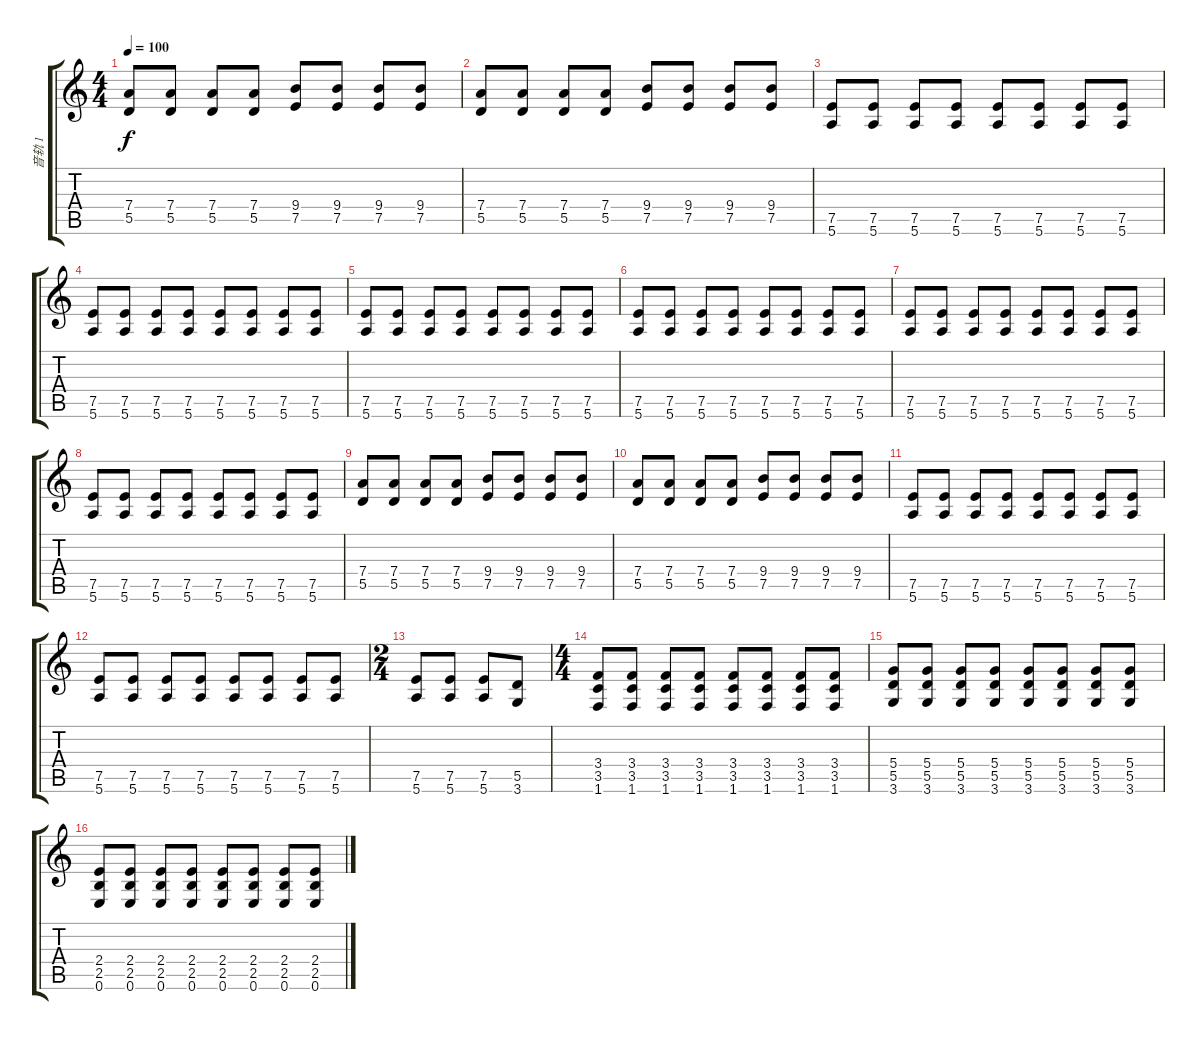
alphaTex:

\track ("音轨 1" "音轨 1") {instrument electricguitarmuted}
\staff {score tabs}
\tuning (E4 B3 G3 D3 A2 E2) {hide}
\ts (4 4)
\tempo 100
\clef g2
\ks c
(7.4 5.5).8{dy f} (7.4 5.5).8 (7.4 5.5).8 (7.4 5.5).8 (9.4 7.5).8 (9.4 7.5).8 (9.4 7.5).8 (9.4 7.5).8 |
(7.4 5.5).8 (7.4 5.5).8 (7.4 5.5).8 (7.4 5.5).8 (9.4 7.5).8 (9.4 7.5).8 (9.4 7.5).8 (9.4 7.5).8 |
(7.5 5.6).8 (7.5 5.6).8 (7.5 5.6).8 (7.5 5.6).8 (7.5 5.6).8 (7.5 5.6).8 (7.5 5.6).8 (7.5 5.6).8 |
(7.5 5.6).8 (7.5 5.6).8 (7.5 5.6).8 (7.5 5.6).8 (7.5 5.6).8 (7.5 5.6).8 (7.5 5.6).8 (7.5 5.6).8 |
(7.5 5.6).8 (7.5 5.6).8 (7.5 5.6).8 (7.5 5.6).8 (7.5 5.6).8 (7.5 5.6).8 (7.5 5.6).8 (7.5 5.6).8 |
(7.5 5.6).8 (7.5 5.6).8 (7.5 5.6).8 (7.5 5.6).8 (7.5 5.6).8 (7.5 5.6).8 (7.5 5.6).8 (7.5 5.6).8 |
(7.5 5.6).8 (7.5 5.6).8 (7.5 5.6).8 (7.5 5.6).8 (7.5 5.6).8 (7.5 5.6).8 (7.5 5.6).8 (7.5 5.6).8 |
(7.5 5.6).8 (7.5 5.6).8 (7.5 5.6).8 (7.5 5.6).8 (7.5 5.6).8 (7.5 5.6).8 (7.5 5.6).8 (7.5 5.6).8 |
(7.4 5.5).8 (7.4 5.5).8 (7.4 5.5).8 (7.4 5.5).8 (9.4 7.5).8 (9.4 7.5).8 (9.4 7.5).8 (9.4 7.5).8 |
(7.4 5.5).8 (7.4 5.5).8 (7.4 5.5).8 (7.4 5.5).8 (9.4 7.5).8 (9.4 7.5).8 (9.4 7.5).8 (9.4 7.5).8 |
(7.5 5.6).8 (7.5 5.6).8 (7.5 5.6).8 (7.5 5.6).8 (7.5 5.6).8 (7.5 5.6).8 (7.5 5.6).8 (7.5 5.6).8 |
(7.5 5.6).8 (7.5 5.6).8 (7.5 5.6).8 (7.5 5.6).8 (7.5 5.6).8 (7.5 5.6).8 (7.5 5.6).8 (7.5 5.6).8 |
\ts (2 4)
(7.5 5.6).8 (7.5 5.6).8 (7.5 5.6).8 (5.5 3.6).8 |
\ts (4 4)
(3.4 3.5 1.6).8 (3.4 3.5 1.6).8 (3.4 3.5 1.6).8 (3.4 3.5 1.6).8 (3.4 3.5 1.6).8 (3.4 3.5 1.6).8 (3.4 3.5 1.6).8 (3.4 3.5 1.6).8 |
(5.4 5.5 3.6).8 (5.4 5.5 3.6).8 (5.4 5.5 3.6).8 (5.4 5.5 3.6).8 (5.4 5.5 3.6).8 (5.4 5.5 3.6).8 (5.4 5.5 3.6).8 (5.4 5.5 3.6).8 |
(2.4 2.5 0.6).8 (2.4 2.5 0.6).8 (2.4 2.5 0.6).8 (2.4 2.5 0.6).8 (2.4 2.5 0.6).8 (2.4 2.5 0.6).8 (2.4 2.5 0.6).8 (2.4 2.5 0.6).8
